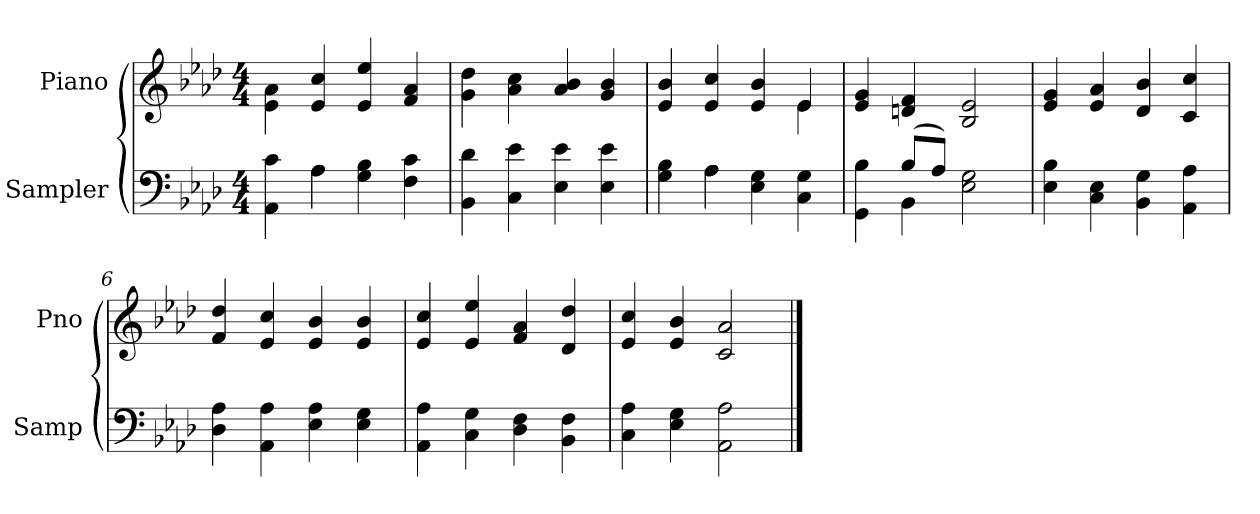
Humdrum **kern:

**kern	**kern
*part2	*part1
*staff2	*staff1
*I"Sampler	*I"Piano
*I'Samp	*I'Pno
*clefF4	*clefG2
*k[b-e-a-d-]	*k[b-e-a-d-]
*A-:	*A-:
*M4/4	*M4/4
=1	=1
*^	*
4AA- 4c	4ryy	4e-\ 4a-\
4A-\	4A-	4e- 4cc
4G 4B-	2ryy	4e- 4ee-
4F 4c	.	4f 4a-
*v	*v	*
=2	=2
4BB- 4d-	4g 4dd-
4C 4e-	4a- 4cc
4E- 4e-	4a- 4b-
4E- 4e-	4g 4b-
=3	=3
*^	*^
4G 4B-	4ryy	4e- 4b-	2.ryy
4A-\	4A-	4e- 4cc	.
4E- 4G	2ryy	4e- 4b-	.
4C 4G	.	4e-/	4e-
*	*	*v	*v
=4	=4	=4
4GG 4B-	4ryy	4e- 4g
(8B-/L	4BB-	4dn 4f
8A-/J)	.	.
2E- 2G	2ryy	2B- 2e-
*v	*v	*
=5	=5
4E- 4B-	4e- 4g
4C 4E-	4e- 4a-
4BB- 4G	4d- 4b-
4AA- 4A-	4c 4cc
=6	=6
4D- 4A-	4f 4dd-
4AA- 4A-	4e- 4cc
4E- 4A-	4e- 4b-
4E- 4G	4e- 4b-
=7	=7
4AA- 4A-	4e- 4cc
4C 4G	4e- 4ee-
4D- 4F	4f 4a-
4BB- 4F	4d- 4dd-
=8	=8
4C 4A-	4e- 4cc
4E- 4G	4e- 4b-
2AA- 2A-	2c 2a-
==	==
*-	*-
